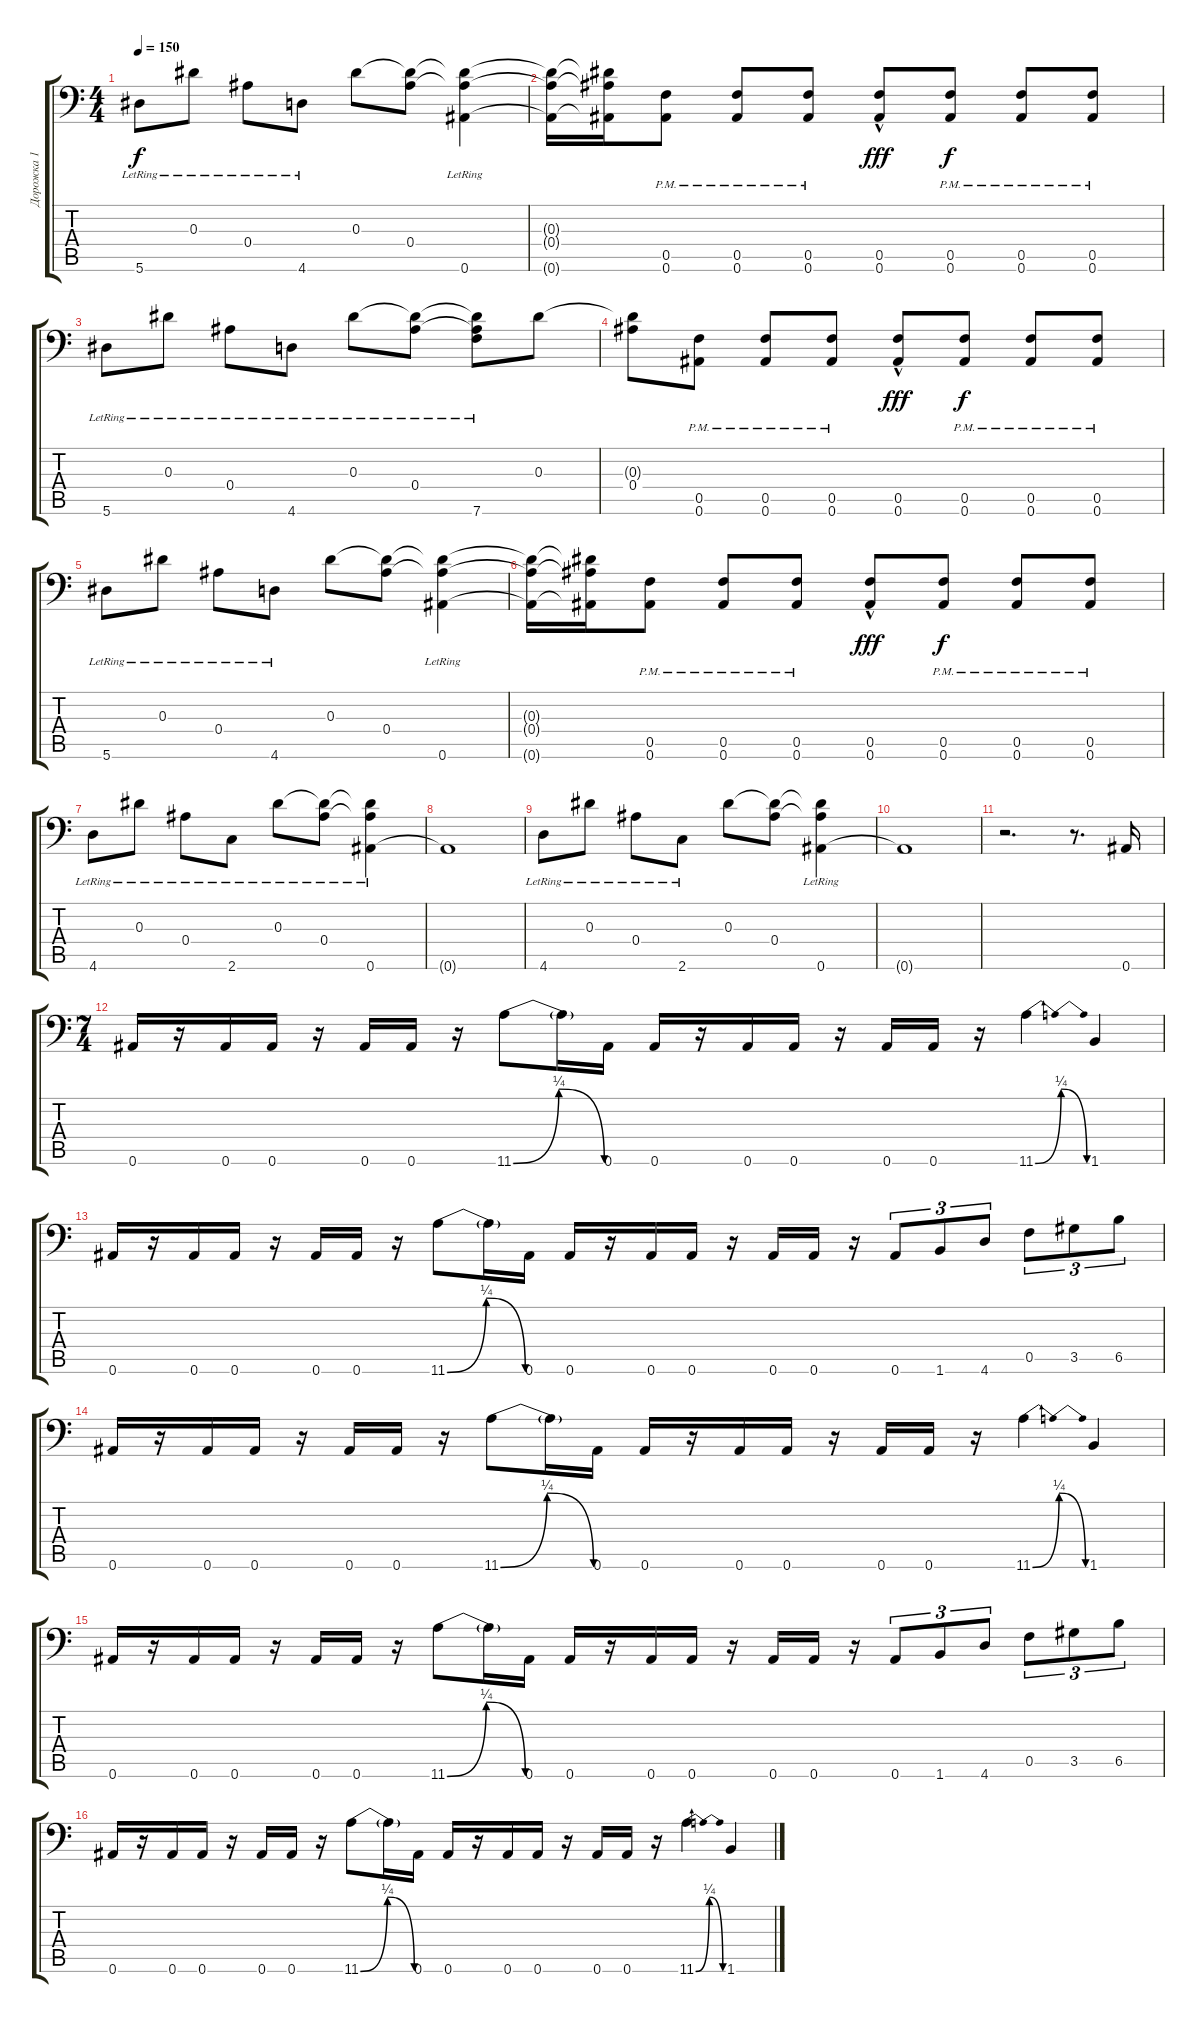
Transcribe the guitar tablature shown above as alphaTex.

\track ("Дорожка 1" "Дорожка 1") {instrument overdrivenguitar}
\staff {score tabs}
\tuning (C4 G3 Eb3 Bb2 F2 Bb1) {hide}
\ts (4 4)
\tempo 150
\clef f4
\ks c
5.6{lr}.8{dy f} 0.3{lr}.8 0.4{lr}.8 4.6{lr}.8 0.3.8 (0.3{t} 0.4).8 (0.3{t} 0.4{t} 0.6{lr}).4 |
(0.3{t} 0.4{t} 0.6{t}).16 (0.3{t} 0.4{t} 0.6{t}).16 (0.5{pm} 0.6{pm}).8 (0.5{pm} 0.6{pm}).8 (0.5{pm} 0.6{pm}).8 (0.5{hac} 0.6{hac}).8{dy fff} (0.5{pm} 0.6{pm}).8{dy f} (0.5{pm} 0.6{pm}).8 (0.5{pm} 0.6{pm}).8 |
5.6{lr}.8 0.3{lr}.8 0.4{lr}.8 4.6{lr}.8 0.3{lr}.8 (0.3{t} 0.4{lr}).8 (0.3{t} 0.4{t} 7.6{lr}).8 0.3.8 |
(0.3{t} 0.4).8 (0.5{pm} 0.6{pm}).8 (0.5{pm} 0.6{pm}).8 (0.5{pm} 0.6{pm}).8 (0.5{hac} 0.6{hac}).8{dy fff} (0.5{pm} 0.6{pm}).8{dy f} (0.5{pm} 0.6{pm}).8 (0.5{pm} 0.6{pm}).8 |
5.6{lr}.8 0.3{lr}.8 0.4{lr}.8 4.6{lr}.8 0.3.8 (0.3{t} 0.4).8 (0.3{t} 0.4{t} 0.6{lr}).4 |
(0.3{t} 0.4{t} 0.6{t}).16 (0.3{t} 0.4{t} 0.6{t}).16 (0.5{pm} 0.6{pm}).8 (0.5{pm} 0.6{pm}).8 (0.5{pm} 0.6{pm}).8 (0.5{hac} 0.6{hac}).8{dy fff} (0.5{pm} 0.6{pm}).8{dy f} (0.5{pm} 0.6{pm}).8 (0.5{pm} 0.6{pm}).8 |
4.6{lr}.8 0.3{lr}.8 0.4{lr}.8 2.6{lr}.8 0.3{lr}.8 (0.3{t} 0.4{lr}).8 (0.3{t} 0.4{t} 0.6{lr}).4 |
0.6{t}.1 |
4.6{lr}.8 0.3{lr}.8 0.4{lr}.8 2.6{lr}.8 0.3.8 (0.3{t} 0.4).8 (0.3{t} 0.4{t} 0.6{lr}).4 |
0.6{t}.1 |
r.2{d} r.8{d} 0.6.16 |
\ts (7 4)
0.6.16 r.16 0.6.16 0.6.16 r.16 0.6.16 0.6.16 r.16 11.6{be (bendrelease 0 0 35 1 35 1 60 0)}.8 11.6{t}.16 0.6.16 0.6.16 r.16 0.6.16 0.6.16 r.16 0.6.16 0.6.16 r.16 11.6{be (bendrelease 0 0 32 1 32 1 60 0)}.4 1.6.4 |
0.6.16 r.16 0.6.16 0.6.16 r.16 0.6.16 0.6.16 r.16 11.6{be (bendrelease 0 0 35 1 35 1 60 0)}.8 11.6{t}.16 0.6.16 0.6.16 r.16 0.6.16 0.6.16 r.16 0.6.16 0.6.16 r.16 0.6.8{tu (3 2)} 1.6.8{tu (3 2)} 4.6.8{tu (3 2)} 0.5.8{tu (3 2)} 3.5.8{tu (3 2)} 6.5.8{tu (3 2)} |
0.6.16 r.16 0.6.16 0.6.16 r.16 0.6.16 0.6.16 r.16 11.6{be (bendrelease 0 0 35 1 35 1 60 0)}.8 11.6{t}.16 0.6.16 0.6.16 r.16 0.6.16 0.6.16 r.16 0.6.16 0.6.16 r.16 11.6{be (bendrelease 0 0 32 1 32 1 60 0)}.4 1.6.4 |
0.6.16 r.16 0.6.16 0.6.16 r.16 0.6.16 0.6.16 r.16 11.6{be (bendrelease 0 0 35 1 35 1 60 0)}.8 11.6{t}.16 0.6.16 0.6.16 r.16 0.6.16 0.6.16 r.16 0.6.16 0.6.16 r.16 0.6.8{tu (3 2)} 1.6.8{tu (3 2)} 4.6.8{tu (3 2)} 0.5.8{tu (3 2)} 3.5.8{tu (3 2)} 6.5.8{tu (3 2)} |
0.6.16 r.16 0.6.16 0.6.16 r.16 0.6.16 0.6.16 r.16 11.6{be (bendrelease 0 0 35 1 35 1 60 0)}.8 11.6{t}.16 0.6.16 0.6.16 r.16 0.6.16 0.6.16 r.16 0.6.16 0.6.16 r.16 11.6{be (bendrelease 0 0 32 1 32 1 60 0)}.4 1.6.4
